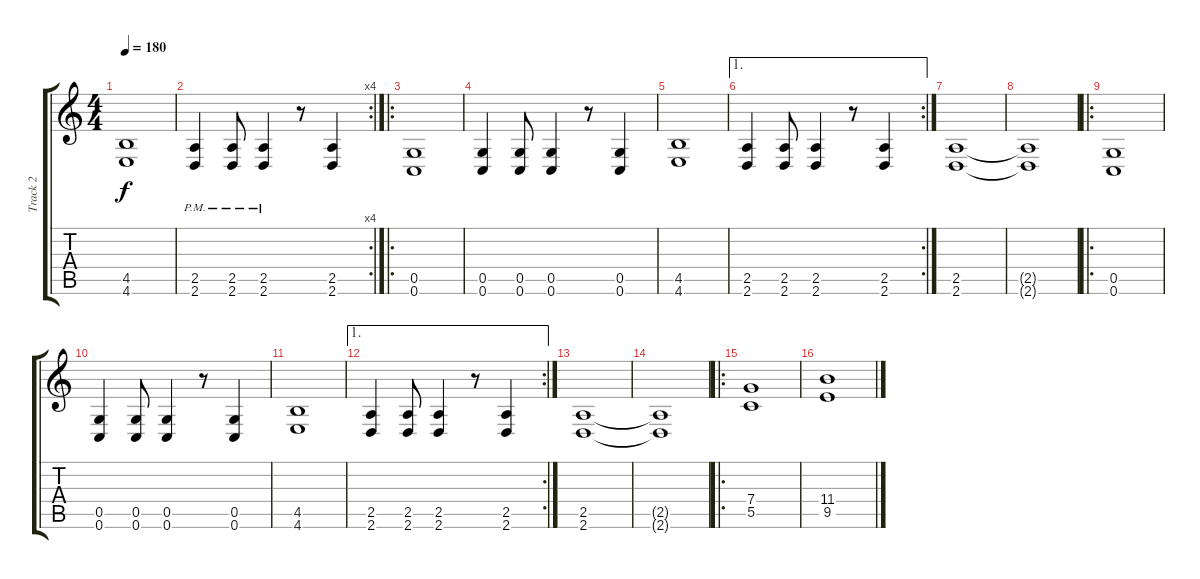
\track ("Track 2" "Track 2") {instrument overdrivenguitar}
\staff {score tabs}
\tuning (D4 A3 F3 C3 G2 C2) {hide}
\ts (4 4)
\tempo 180
\clef g2
\ks c
(4.5 4.6).1{dy f} |
\rc 4
(2.5{pm} 2.6{pm}).4 (2.5{pm} 2.6{pm}).8 (2.5{pm} 2.6{pm}).4 r.8 (2.5 2.6).4 |
\ro
(0.5 0.6).1 |
(0.5 0.6).4 (0.5 0.6).8 (0.5 0.6).4 r.8 (0.5 0.6).4 |
(4.5 4.6).1 |
\ae 1
\rc 2
(2.5 2.6).4 (2.5 2.6).8 (2.5 2.6).4 r.8 (2.5 2.6).4 |
(2.5 2.6).1 |
(2.5{t} 2.6{t}).1 |
\ro
(0.5 0.6).1 |
(0.5 0.6).4 (0.5 0.6).8 (0.5 0.6).4 r.8 (0.5 0.6).4 |
(4.5 4.6).1 |
\ae 1
\rc 2
(2.5 2.6).4 (2.5 2.6).8 (2.5 2.6).4 r.8 (2.5 2.6).4 |
(2.5 2.6).1 |
(2.5{t} 2.6{t}).1 |
\ro
(7.4 5.5).1 |
(11.4 9.5).1
